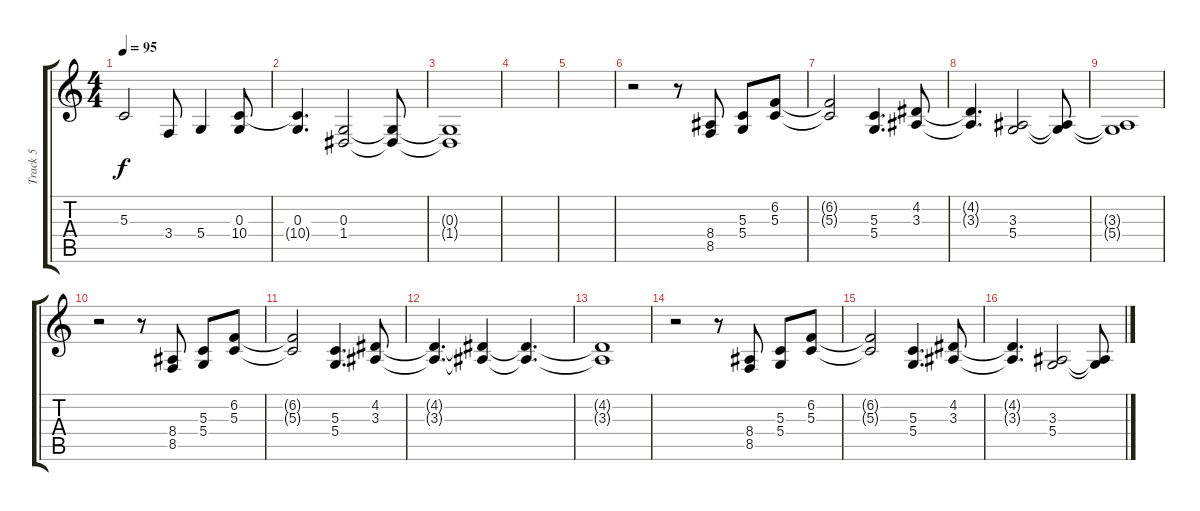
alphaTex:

\track ("Track 5" "Track 5") {instrument altosax}
\staff {score tabs}
\tuning (E4 B3 G3 D3 A2 E2) {hide}
\ts (4 4)
\tempo 95
\clef g2
\ks c
5.3{t}.2{dy f} 3.4.8 5.4.4 (0.3 10.4).8 |
(0.3 10.4{t}).4{d} (0.3 1.4).2 (0.3{t} 1.4{t}).8 |
(0.3{t} 1.4{t}).1 |
|
|
r.2 r.8 (8.4 8.5).8 (5.3 5.4).8 (6.2 5.3).8 |
(6.2{t} 5.3{t}).2 (5.3 5.4).4{d} (4.2 3.3).8 |
(4.2{t} 3.3{t}).4{d} (3.3 5.4).2 (3.3{t} 5.4{t}).8 |
(3.3{t} 5.4{t}).1 |
r.2 r.8 (8.4 8.5).8 (5.3 5.4).8 (6.2 5.3).8 |
(6.2{t} 5.3{t}).2 (5.3 5.4).4{d} (4.2 3.3).8 |
(4.2{t} 3.3{t}).4{d} (4.2{t} 3.3{t}).4 (4.2{t} 3.3{t}).4{d} |
(4.2{t} 3.3{t}).1 |
r.2 r.8 (8.4 8.5).8 (5.3 5.4).8 (6.2 5.3).8 |
(6.2{t} 5.3{t}).2 (5.3 5.4).4{d} (4.2 3.3).8 |
(4.2{t} 3.3{t}).4{d} (3.3 5.4).2 (3.3{t} 5.4{t}).8
